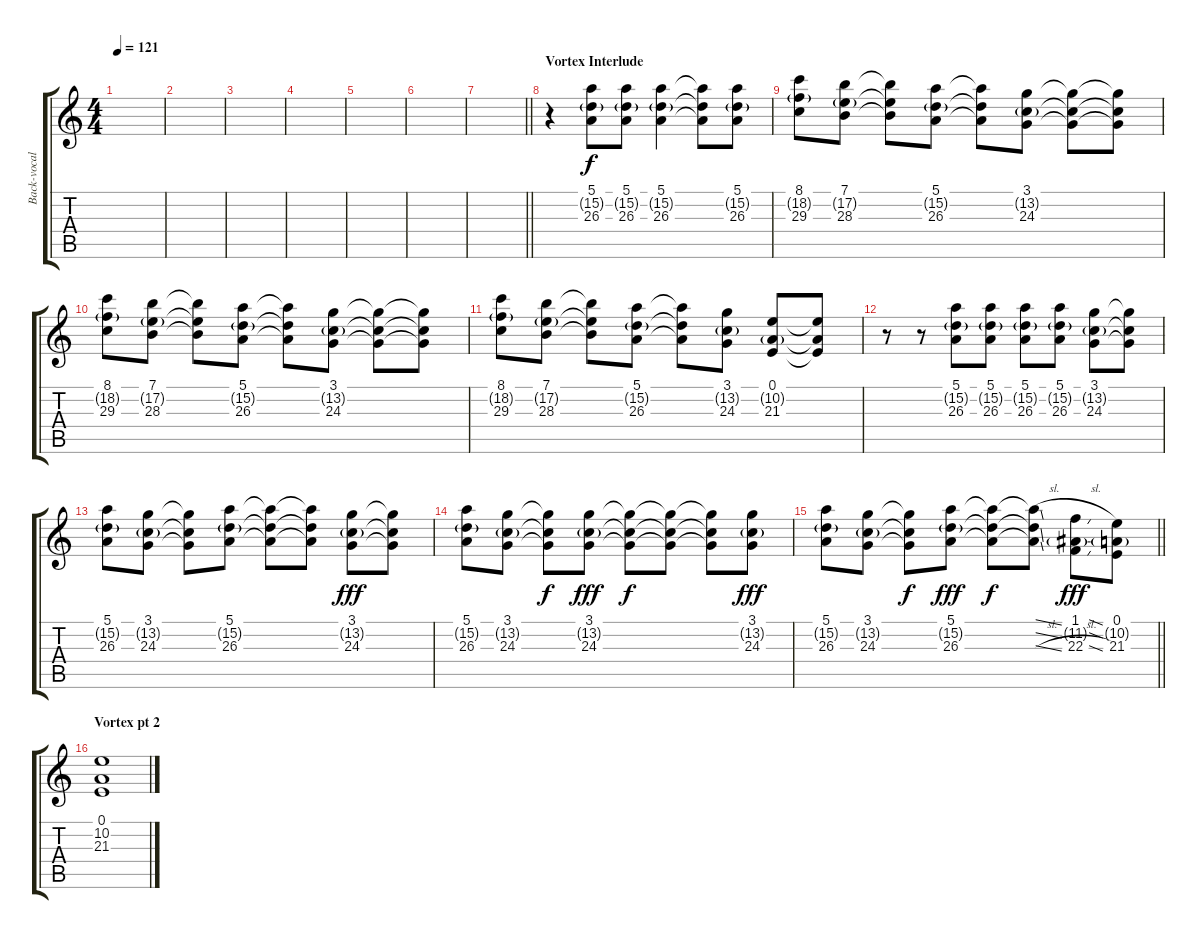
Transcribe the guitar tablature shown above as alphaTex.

\track ("Back-vocal - Vortex" "Back-vocal") {instrument churchorgan}
\staff {score tabs}
\tuning (E4 B3 G3 D3 A2 E2) {hide}
\ts (4 4)
\tempo 121
\clef g2
\ks c
|
|
|
|
|
|
\barLineRight lightlight
|
\section ("" "Vortex Interlude")
r.4 (5.1 15.2{g} 26.3).8 (5.1 15.2{g} 26.3).8 (5.1 15.2{g} 26.3).4 (5.1{t} 15.2{t} 26.3{t}).8 (5.1 15.2{g} 26.3).8 |
(8.1 18.2{g} 29.3).8 (7.1 17.2{g} 28.3).8 (7.1{t} 17.2{t} 28.3{t}).8 (5.1 15.2{g} 26.3).8 (5.1{t} 15.2{t} 26.3{t}).8 (3.1 13.2{g} 24.3).8 (3.1{t} 13.2{t} 24.3{t}).8 (3.1{t} 13.2{t} 24.3{t}).8 |
(8.1 18.2{g} 29.3).8 (7.1 17.2{g} 28.3).8 (7.1{t} 17.2{t} 28.3{t}).8 (5.1 15.2{g} 26.3).8 (5.1{t} 15.2{t} 26.3{t}).8 (3.1 13.2{g} 24.3).8 (3.1{t} 13.2{t} 24.3{t}).8 (3.1{t} 13.2{t} 24.3{t}).8 |
(8.1 18.2{g} 29.3).8 (7.1 17.2{g} 28.3).8 (7.1{t} 17.2{t} 28.3{t}).8 (5.1 15.2{g} 26.3).8 (5.1{t} 15.2{t} 26.3{t}).8 (3.1 13.2{g} 24.3).8 (0.1 10.2{g} 21.3).8 (0.1{t} 10.2{t} 21.3{t}).8 |
r.8 r.8 (5.1 15.2{g} 26.3).8 (5.1 15.2{g} 26.3).8 (5.1 15.2{g} 26.3).8 (5.1 15.2{g} 26.3).8 (3.1 13.2{g} 24.3).8 (3.1{t} 13.2{t} 24.3{t}).8 |
(5.1 15.2{g} 26.3).8 (3.1 13.2{g} 24.3).8 (3.1{t} 13.2{t} 24.3{t}).8 (5.1 15.2{g} 26.3).8 (5.1{t} 15.2{t} 26.3{t}).8 (5.1{t} 15.2{t} 26.3{t}).8{dy f} (3.1 13.2{g} 24.3).8{dy fff} (3.1{t} 13.2{t} 24.3{t}).8 |
(5.1 15.2{g} 26.3).8 (3.1 13.2{g} 24.3).8 (3.1{t} 13.2{t} 24.3{t}).8{dy f} (3.1 13.2{g} 24.3).8{dy fff} (3.1{t} 13.2{t} 24.3{t}).8{dy f} (3.1{t} 13.2{t} 24.3{t}).8 (3.1{t} 13.2{t} 24.3{t}).8 (3.1 13.2{g} 24.3).8{dy fff} |
\barLineRight lightlight
(5.1 15.2{g} 26.3).8 (3.1 13.2{g} 24.3).8 (3.1{t} 13.2{t} 24.3{t}).8{dy f} (5.1 15.2{g} 26.3).8{dy fff} (5.1{t} 15.2{t} 26.3{t}).8{dy f} (5.1{sl t} 15.2{sl t} 26.3{sl t}).8 (1.1{sl} 11.2{sl g} 22.3{sl}).8{dy fff} (0.1 10.2{g} 21.3).8 |
\section ("" "Vortex pt 2")
(0.1 10.2 21.3).1
